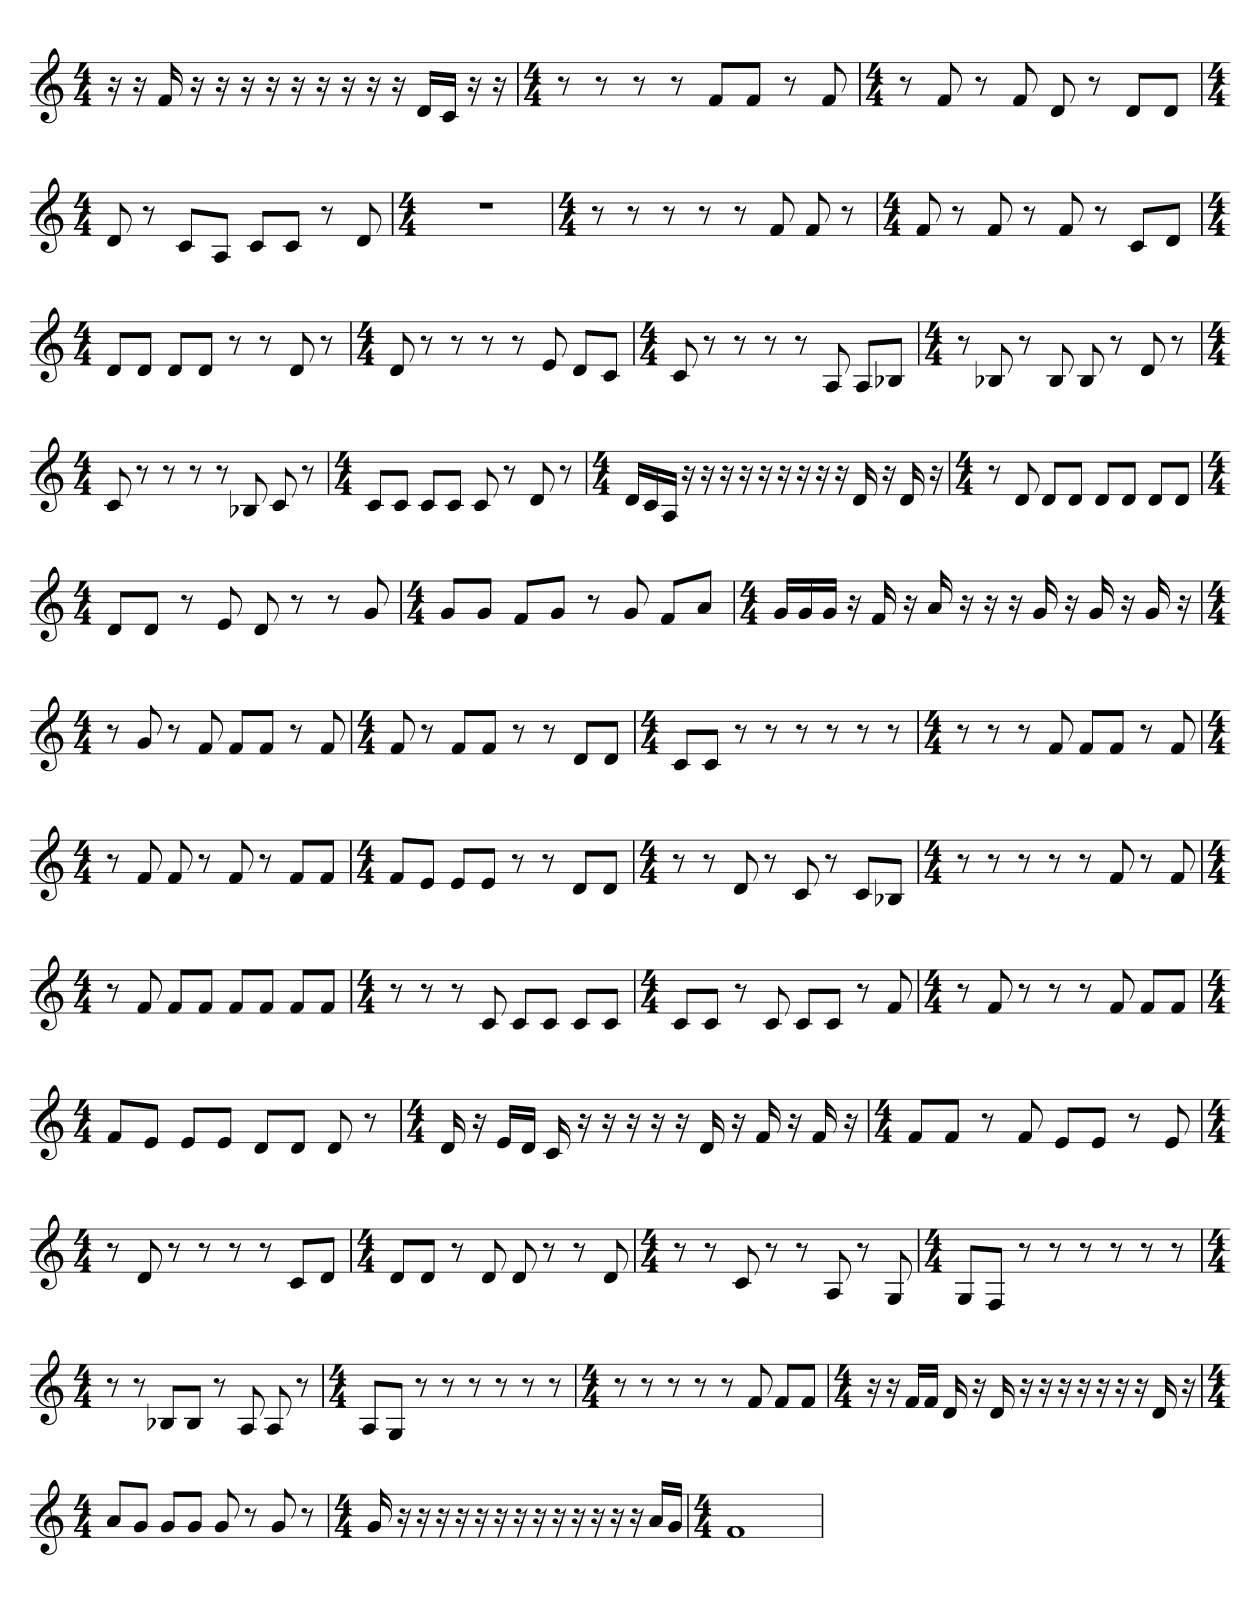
**kern
*part1
*staff1
*M4/4
=
16r
16r
16f
16r
16r
16r
16r
16r
16r
16r
16r
16r
16dLL
16cJJ
16r
16r
=
*M4/4
8r
8r
8r
8r
8fL
8fJ
8r
8f
=
*M4/4
8r
8f
8r
8f
8d
8r
8dL
8dJ
=
*M4/4
8d
8r
8cL
8AJ
8cL
8cJ
8r
8d
=
*M4/4
1r
=
*M4/4
8r
8r
8r
8r
8r
8f
8f
8r
=
*M4/4
8f
8r
8f
8r
8f
8r
8cL
8dJ
=
*M4/4
8dL
8dJ
8dL
8dJ
8r
8r
8d
8r
=
*M4/4
8d
8r
8r
8r
8r
8e
8dL
8cJ
=
*M4/4
8c
8r
8r
8r
8r
8A
8AL
8B-XJ
=
*M4/4
8r
8B-X
8r
8B-
8B-
8r
8d
8r
=
*M4/4
8c
8r
8r
8r
8r
8B-X
8c
8r
=
*M4/4
8cL
8cJ
8cL
8cJ
8c
8r
8d
8r
=
*M4/4
16dLL
16c
16AJJ
16r
16r
16r
16r
16r
16r
16r
16r
16r
16d
16r
16d
16r
=
*M4/4
8r
8d
8dL
8dJ
8dL
8dJ
8dL
8dJ
=
*M4/4
8dL
8dJ
8r
8e
8d
8r
8r
8g
=
*M4/4
8gL
8gJ
8fL
8gJ
8r
8g
8fL
8aJ
=
*M4/4
16gLL
16g
16gJJ
16r
16f
16r
16a
16r
16r
16r
16g
16r
16g
16r
16g
16r
=
*M4/4
8r
8g
8r
8f
8fL
8fJ
8r
8f
=
*M4/4
8f
8r
8fL
8fJ
8r
8r
8dL
8dJ
=
*M4/4
8cL
8cJ
8r
8r
8r
8r
8r
8r
=
*M4/4
8r
8r
8r
8f
8fL
8fJ
8r
8f
=
*M4/4
8r
8f
8f
8r
8f
8r
8fL
8fJ
=
*M4/4
8fL
8eJ
8eL
8eJ
8r
8r
8dL
8dJ
=
*M4/4
8r
8r
8d
8r
8c
8r
8cL
8B-XJ
=
*M4/4
8r
8r
8r
8r
8r
8f
8r
8f
=
*M4/4
8r
8f
8fL
8fJ
8fL
8fJ
8fL
8fJ
=
*M4/4
8r
8r
8r
8c
8cL
8cJ
8cL
8cJ
=
*M4/4
8cL
8cJ
8r
8c
8cL
8cJ
8r
8f
=
*M4/4
8r
8f
8r
8r
8r
8f
8fL
8fJ
=
*M4/4
8fL
8eJ
8eL
8eJ
8dL
8dJ
8d
8r
=
*M4/4
16d
16r
16eLL
16dJJ
16c
16r
16r
16r
16r
16r
16d
16r
16f
16r
16f
16r
=
*M4/4
8fL
8fJ
8r
8f
8eL
8eJ
8r
8e
=
*M4/4
8r
8d
8r
8r
8r
8r
8cL
8dJ
=
*M4/4
8dL
8dJ
8r
8d
8d
8r
8r
8d
=
*M4/4
8r
8r
8c
8r
8r
8A
8r
8G
=
*M4/4
8GL
8FJ
8r
8r
8r
8r
8r
8r
=
*M4/4
8r
8r
8B-XL
8B-J
8r
8A
8A
8r
=
*M4/4
8AL
8GJ
8r
8r
8r
8r
8r
8r
=
*M4/4
8r
8r
8r
8r
8r
8f
8fL
8fJ
=
*M4/4
16r
16r
16fLL
16fJJ
16d
16r
16d
16r
16r
16r
16r
16r
16r
16r
16d
16r
=
*M4/4
8aL
8gJ
8gL
8gJ
8g
8r
8g
8r
=
*M4/4
16g
16r
16r
16r
16r
16r
16r
16r
16r
16r
16r
16r
16r
16r
16aLL
16gJJ
=
*M4/4
1f
=
*-
